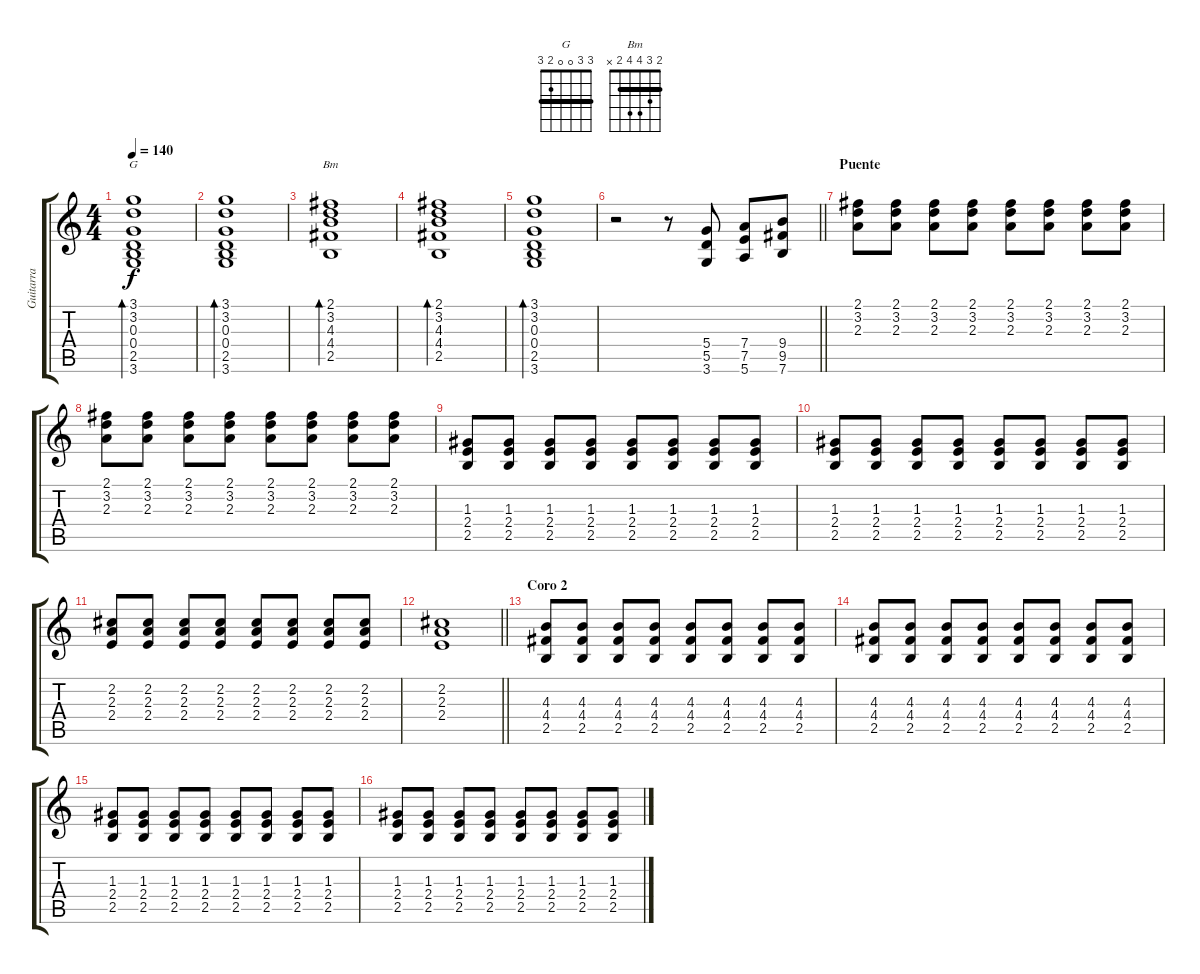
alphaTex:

\track ("Guitarra" "Guitarra") {instrument electricguitarclean}
\staff {score tabs}
\tuning (E4 B3 G3 D3 A2 E2) {hide}
\chord ("G" 3 3 0 0 2 3) {barre 3}
\chord ("Bm" 2 3 4 4 2 x) {barre 2}
\ts (4 4)
\tempo 140
\clef g2
\ks c
(3.1 3.2 0.3 0.4 2.5 3.6).1{bd 240 ch "G" dy f} |
(3.1 3.2 0.3 0.4 2.5 3.6).1{bd 240} |
(2.1 3.2 4.3 4.4 2.5).1{bd 240 ch "Bm"} |
(2.1 3.2 4.3 4.4 2.5).1{bd 240} |
(3.1 3.2 0.3 0.4 2.5 3.6).1{bd 240} |
\barLineRight lightlight
r.2 r.8 (5.4 5.5 3.6).8{instrument overdrivenguitar} (7.4 7.5 5.6).8 (9.4 9.5 7.6).8 |
\section ("" "Puente")
(2.1 3.2 2.3).8 (2.1 3.2 2.3).8 (2.1 3.2 2.3).8 (2.1 3.2 2.3).8 (2.1 3.2 2.3).8 (2.1 3.2 2.3).8 (2.1 3.2 2.3).8 (2.1 3.2 2.3).8 |
(2.1 3.2 2.3).8 (2.1 3.2 2.3).8 (2.1 3.2 2.3).8 (2.1 3.2 2.3).8 (2.1 3.2 2.3).8 (2.1 3.2 2.3).8 (2.1 3.2 2.3).8 (2.1 3.2 2.3).8 |
(1.3 2.4 2.5).8 (1.3 2.4 2.5).8 (1.3 2.4 2.5).8 (1.3 2.4 2.5).8 (1.3 2.4 2.5).8 (1.3 2.4 2.5).8 (1.3 2.4 2.5).8 (1.3 2.4 2.5).8 |
(1.3 2.4 2.5).8 (1.3 2.4 2.5).8 (1.3 2.4 2.5).8 (1.3 2.4 2.5).8 (1.3 2.4 2.5).8 (1.3 2.4 2.5).8 (1.3 2.4 2.5).8 (1.3 2.4 2.5).8 |
(2.2 2.3 2.4).8 (2.2 2.3 2.4).8 (2.2 2.3 2.4).8 (2.2 2.3 2.4).8 (2.2 2.3 2.4).8 (2.2 2.3 2.4).8 (2.2 2.3 2.4).8 (2.2 2.3 2.4).8 |
\barLineRight lightlight
(2.2 2.3 2.4).1 |
\section ("" "Coro 2")
(4.3 4.4 2.5).8 (4.3 4.4 2.5).8 (4.3 4.4 2.5).8 (4.3 4.4 2.5).8 (4.3 4.4 2.5).8 (4.3 4.4 2.5).8 (4.3 4.4 2.5).8 (4.3 4.4 2.5).8 |
(4.3 4.4 2.5).8 (4.3 4.4 2.5).8 (4.3 4.4 2.5).8 (4.3 4.4 2.5).8 (4.3 4.4 2.5).8 (4.3 4.4 2.5).8 (4.3 4.4 2.5).8 (4.3 4.4 2.5).8 |
(1.3 2.4 2.5).8 (1.3 2.4 2.5).8 (1.3 2.4 2.5).8 (1.3 2.4 2.5).8 (1.3 2.4 2.5).8 (1.3 2.4 2.5).8 (1.3 2.4 2.5).8 (1.3 2.4 2.5).8 |
(1.3 2.4 2.5).8 (1.3 2.4 2.5).8 (1.3 2.4 2.5).8 (1.3 2.4 2.5).8 (1.3 2.4 2.5).8 (1.3 2.4 2.5).8 (1.3 2.4 2.5).8 (1.3 2.4 2.5).8
